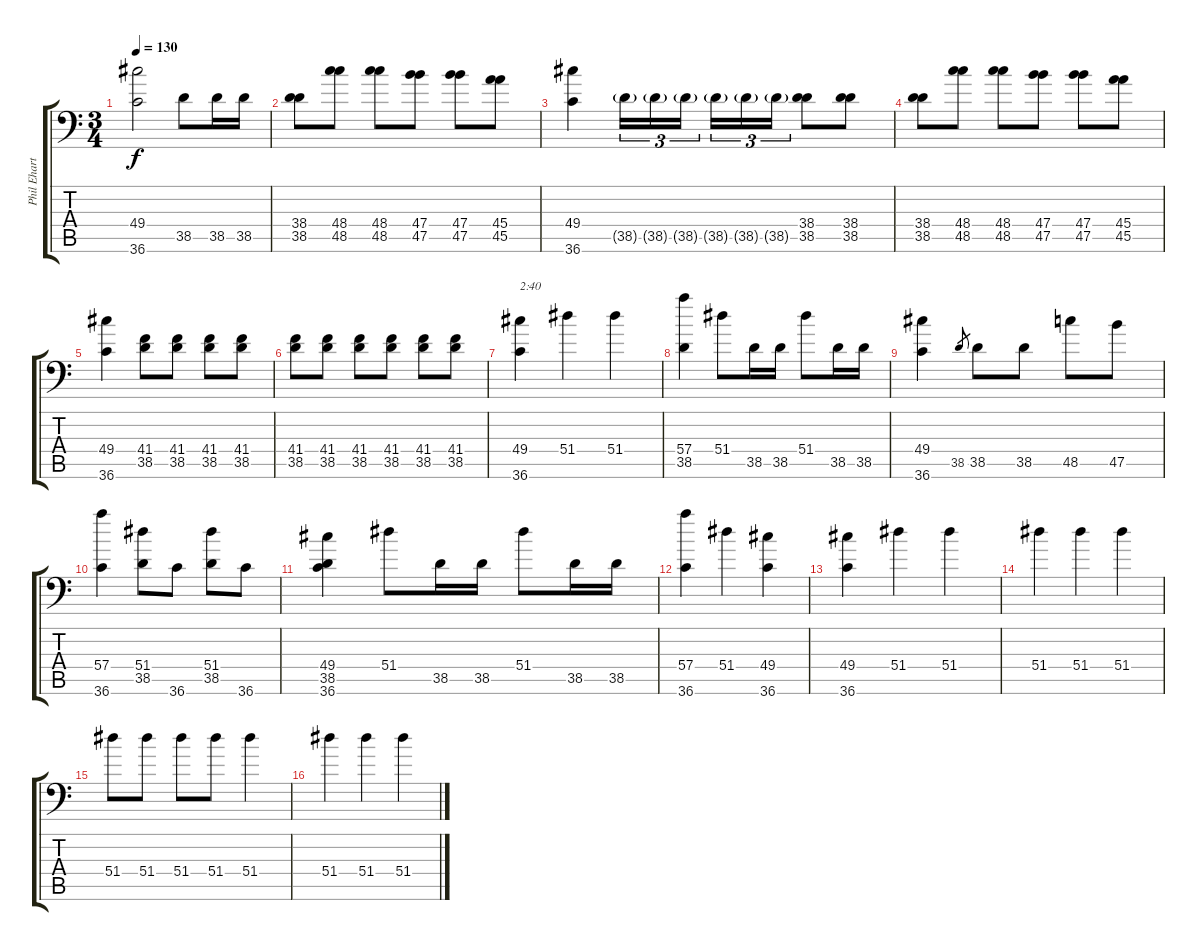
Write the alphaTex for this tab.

\track ("Phil Ehart (Drums)" "Phil Ehart") {instrument acousticgrandpiano}
\staff {score tabs}
\tuning (C-1 C-1 C-1 C-1 C-1 C-1) {hide}
\ts (3 4)
\tempo 130
\clef f4
\ks c
(49.4 36.6).2{dy f} 38.5.8 38.5.16 38.5.16 |
(38.4 38.5).8 (48.4 48.5).8 (48.4 48.5).8 (47.4 47.5).8 (47.4 47.5).8 (45.4 45.5).8 |
(49.4 36.6).4 38.5{g}.16{tu (3 2)} 38.5{g}.16{tu (3 2)} 38.5{g}.16{tu (3 2)} 38.5{g}.16{tu (3 2)} 38.5{g}.16{tu (3 2)} 38.5{g}.16{tu (3 2)} (38.4 38.5).8 (38.4 38.5).8 |
(38.4 38.5).8 (48.4 48.5).8 (48.4 48.5).8 (47.4 47.5).8 (47.4 47.5).8 (45.4 45.5).8 |
(49.4 36.6).4 (41.4 38.5).8 (41.4 38.5).8 (41.4 38.5).8 (41.4 38.5).8 |
(41.4 38.5).8 (41.4 38.5).8 (41.4 38.5).8 (41.4 38.5).8 (41.4 38.5).8 (41.4 38.5).8 |
(49.4 36.6).4{txt "2:40"} 51.4.4 51.4.4 |
(57.4 38.5).4 51.4.8 38.5.16 38.5.16 51.4.8 38.5.16 38.5.16 |
(49.4 36.6).4 38.5.8{gr} 38.5.8 38.5.8 48.5.8 47.5.8 |
(57.4 36.6).4 (51.4 38.5).8 36.6.8 (51.4 38.5).8 36.6.8 |
(49.4 38.5 36.6).4 51.4.8 38.5.16 38.5.16 51.4.8 38.5.16 38.5.16 |
(57.4 36.6).4 51.4.4 (49.4 36.6).4 |
(49.4 36.6).4 51.4.4 51.4.4 |
51.4.4 51.4.4 51.4.4 |
51.4.8 51.4.8 51.4.8 51.4.8 51.4.4 |
51.4.4 51.4.4 51.4.4
